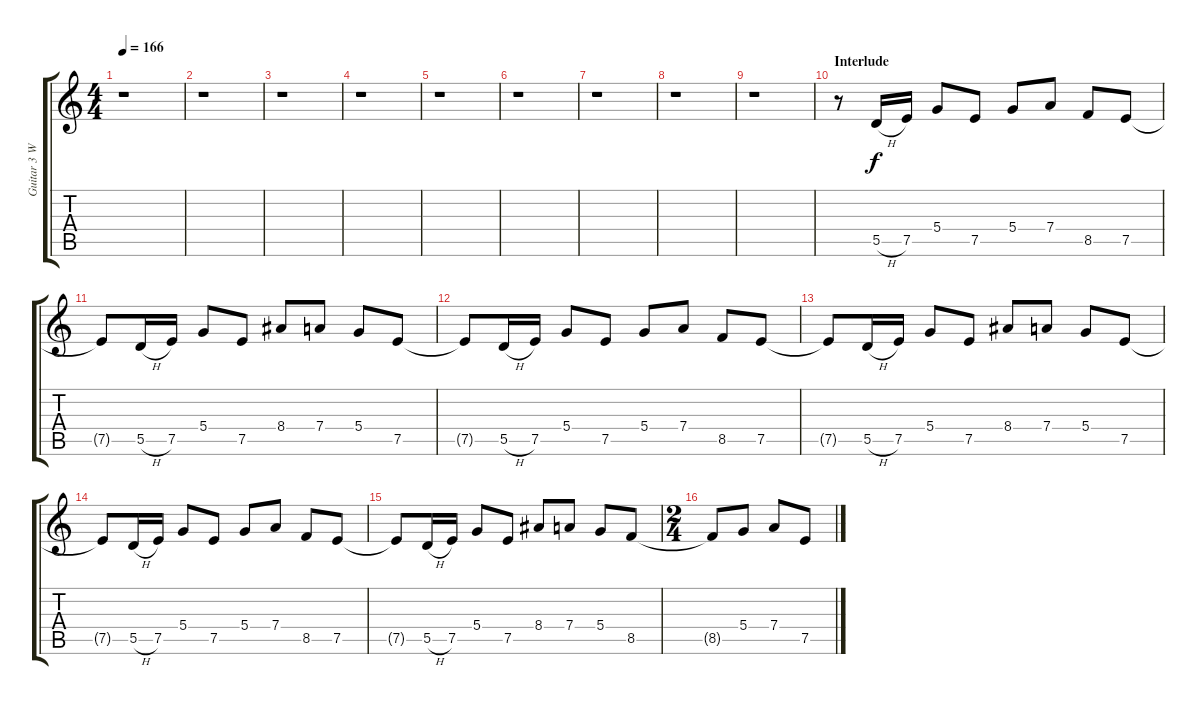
\track ("Guitar 3 W/Talk Box" "Guitar 3 W") {instrument distortionguitar}
\staff {score tabs}
\tuning (E4 B3 G3 D3 A2 E2) {hide}
\ts (4 4)
\tempo 166
\clef g2
\ks c
r.1{dy f} |
r.1 |
r.1 |
r.1 |
r.1 |
r.1 |
r.1 |
r.1 |
r.1 |
\section ("" "Interlude")
r.8 5.5{h}.16 7.5.16 5.4.8 7.5.8 5.4.8 7.4.8 8.5.8 7.5.8 |
7.5{t}.8 5.5{h}.16 7.5.16 5.4.8 7.5.8 8.4.8 7.4.8 5.4.8 7.5.8 |
7.5{t}.8 5.5{h}.16 7.5.16 5.4.8 7.5.8 5.4.8 7.4.8 8.5.8 7.5.8 |
7.5{t}.8 5.5{h}.16 7.5.16 5.4.8 7.5.8 8.4.8 7.4.8 5.4.8 7.5.8 |
7.5{t}.8 5.5{h}.16 7.5.16 5.4.8 7.5.8 5.4.8 7.4.8 8.5.8 7.5.8 |
7.5{t}.8 5.5{h}.16 7.5.16 5.4.8 7.5.8 8.4.8 7.4.8 5.4.8 8.5.8 |
\ts (2 4)
8.5{t}.8 5.4.8 7.4.8 7.5.8
